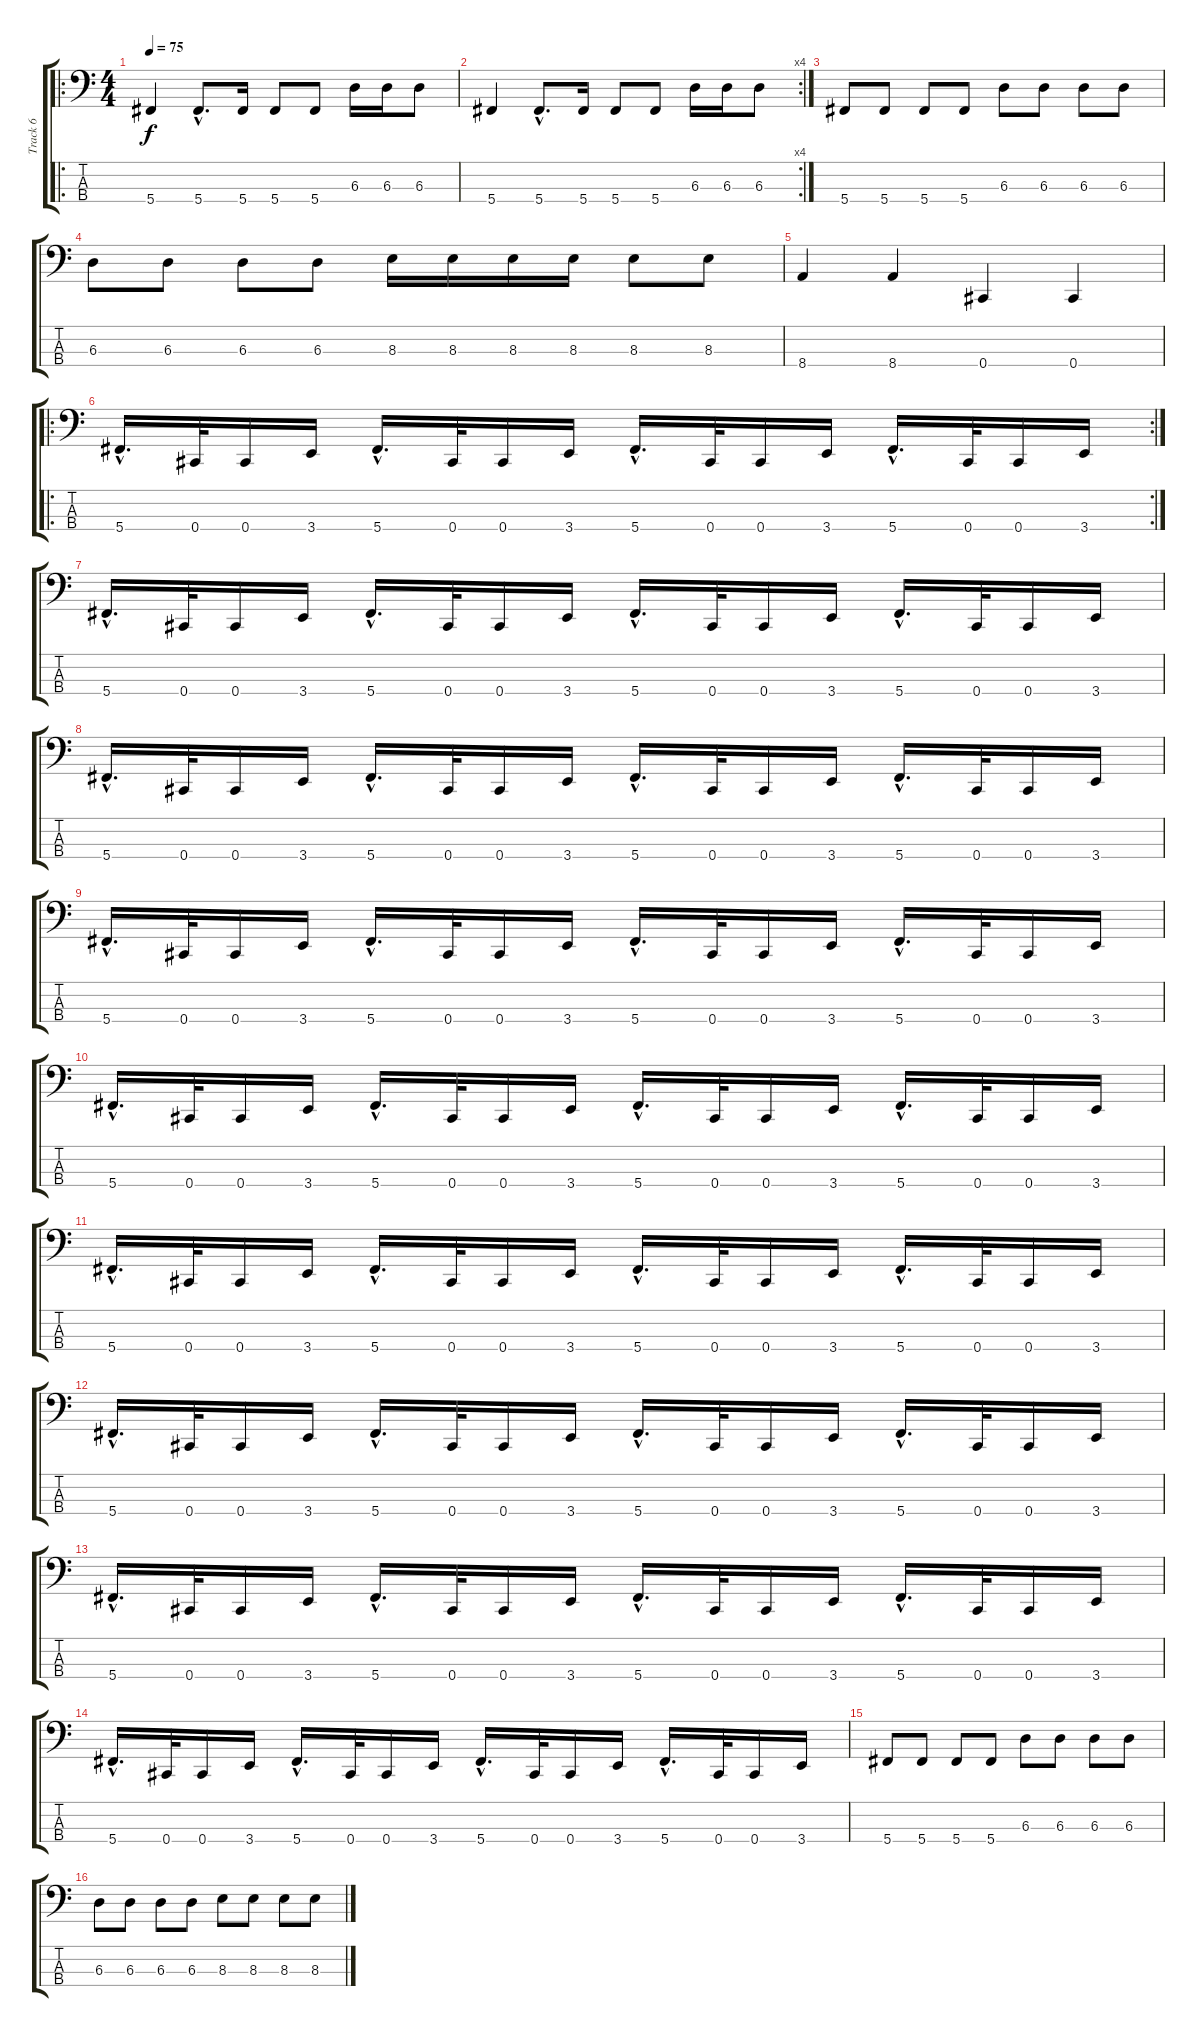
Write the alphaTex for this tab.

\track ("Track 6" "Track 6") {instrument electricbasspick}
\staff {score tabs}
\tuning (Gb2 Db2 Ab1 Db1) {hide}
\ro
\ts (4 4)
\tempo 75
\clef f4
\ks c
5.4.4{dy f} 5.4{hac}.8{d} 5.4.16 5.4.8 5.4.8 6.3.16 6.3.16 6.3.8 |
\rc 4
5.4.4 5.4{hac}.8{d} 5.4.16 5.4.8 5.4.8 6.3.16 6.3.16 6.3.8 |
5.4.8 5.4.8 5.4.8 5.4.8 6.3.8 6.3.8 6.3.8 6.3.8 |
6.3.8 6.3.8 6.3.8 6.3.8 8.3.16 8.3.16 8.3.16 8.3.16 8.3.8 8.3.8 |
8.4.4 8.4.4 0.4.4 0.4.4 |
\ro
\rc 2
5.4{hac}.16{d} 0.4.32 0.4.16 3.4.16 5.4{hac}.16{d} 0.4.32 0.4.16 3.4.16 5.4{hac}.16{d} 0.4.32 0.4.16 3.4.16 5.4{hac}.16{d} 0.4.32 0.4.16 3.4.16 |
5.4{hac}.16{d} 0.4.32 0.4.16 3.4.16 5.4{hac}.16{d} 0.4.32 0.4.16 3.4.16 5.4{hac}.16{d} 0.4.32 0.4.16 3.4.16 5.4{hac}.16{d} 0.4.32 0.4.16 3.4.16 |
5.4{hac}.16{d} 0.4.32 0.4.16 3.4.16 5.4{hac}.16{d} 0.4.32 0.4.16 3.4.16 5.4{hac}.16{d} 0.4.32 0.4.16 3.4.16 5.4{hac}.16{d} 0.4.32 0.4.16 3.4.16 |
5.4{hac}.16{d} 0.4.32 0.4.16 3.4.16 5.4{hac}.16{d} 0.4.32 0.4.16 3.4.16 5.4{hac}.16{d} 0.4.32 0.4.16 3.4.16 5.4{hac}.16{d} 0.4.32 0.4.16 3.4.16 |
5.4{hac}.16{d} 0.4.32 0.4.16 3.4.16 5.4{hac}.16{d} 0.4.32 0.4.16 3.4.16 5.4{hac}.16{d} 0.4.32 0.4.16 3.4.16 5.4{hac}.16{d} 0.4.32 0.4.16 3.4.16 |
5.4{hac}.16{d} 0.4.32 0.4.16 3.4.16 5.4{hac}.16{d} 0.4.32 0.4.16 3.4.16 5.4{hac}.16{d} 0.4.32 0.4.16 3.4.16 5.4{hac}.16{d} 0.4.32 0.4.16 3.4.16 |
5.4{hac}.16{d} 0.4.32 0.4.16 3.4.16 5.4{hac}.16{d} 0.4.32 0.4.16 3.4.16 5.4{hac}.16{d} 0.4.32 0.4.16 3.4.16 5.4{hac}.16{d} 0.4.32 0.4.16 3.4.16 |
5.4{hac}.16{d} 0.4.32 0.4.16 3.4.16 5.4{hac}.16{d} 0.4.32 0.4.16 3.4.16 5.4{hac}.16{d} 0.4.32 0.4.16 3.4.16 5.4{hac}.16{d} 0.4.32 0.4.16 3.4.16 |
5.4{hac}.16{d} 0.4.32 0.4.16 3.4.16 5.4{hac}.16{d} 0.4.32 0.4.16 3.4.16 5.4{hac}.16{d} 0.4.32 0.4.16 3.4.16 5.4{hac}.16{d} 0.4.32 0.4.16 3.4.16 |
5.4.8 5.4.8 5.4.8 5.4.8 6.3.8 6.3.8 6.3.8 6.3.8 |
6.3.8 6.3.8 6.3.8 6.3.8 8.3.8 8.3.8 8.3.8 8.3.8
